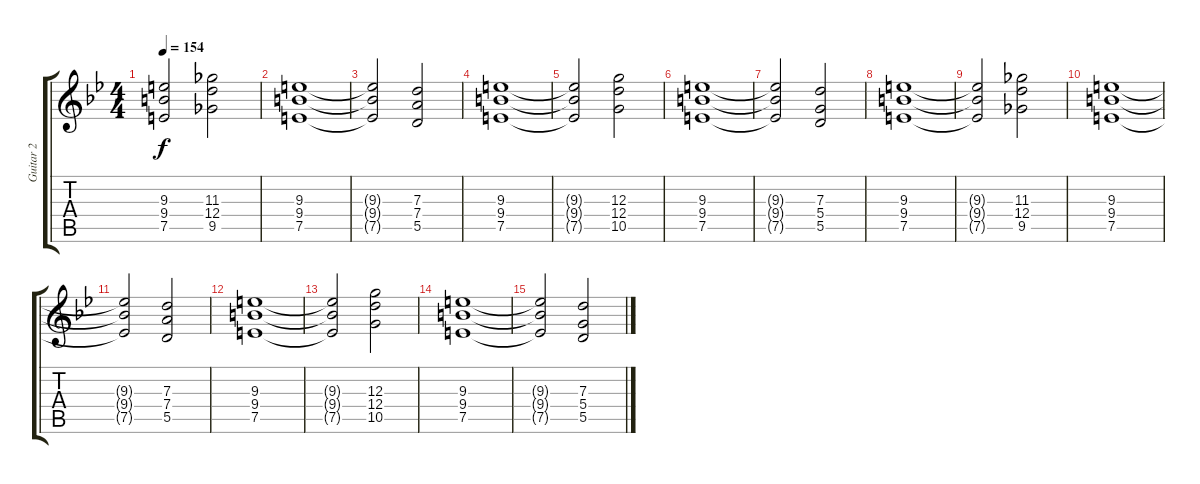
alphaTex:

\track ("Guitar 2 " "Guitar 2 ") {instrument distortionguitar}
\staff {score tabs}
\tuning (E4 B3 G3 D3 A2 E2) {hide}
\ts (4 4)
\tempo 154
\clef g2
\ks gminor
(9.3{t} 9.4{t} 7.5{t}).2{dy f} (11.3 12.4 9.5).2 |
(9.3 9.4 7.5).1{volume 13} |
(9.3{t} 9.4{t} 7.5{t}).2{volume 12} (7.3 7.4 5.5).2 |
(9.3 9.4 7.5).1{volume 11} |
(9.3{t} 9.4{t} 7.5{t}).2{volume 10} (12.3 12.4 10.5).2 |
(9.3 9.4 7.5).1{volume 9} |
(9.3{t} 9.4{t} 7.5{t}).2{volume 8} (7.3 5.4 5.5).2 |
(9.3 9.4 7.5).1{volume 7} |
(9.3{t} 9.4{t} 7.5{t}).2{volume 6} (11.3 12.4 9.5).2 |
(9.3 9.4 7.5).1{volume 5} |
(9.3{t} 9.4{t} 7.5{t}).2{volume 4} (7.3 7.4 5.5).2 |
(9.3 9.4 7.5).1{volume 3} |
(9.3{t} 9.4{t} 7.5{t}).2{volume 2} (12.3 12.4 10.5).2 |
(9.3 9.4 7.5).1{volume 1} |
(9.3{t} 9.4{t} 7.5{t}).2{volume 0} (7.3 5.4 5.5).2
